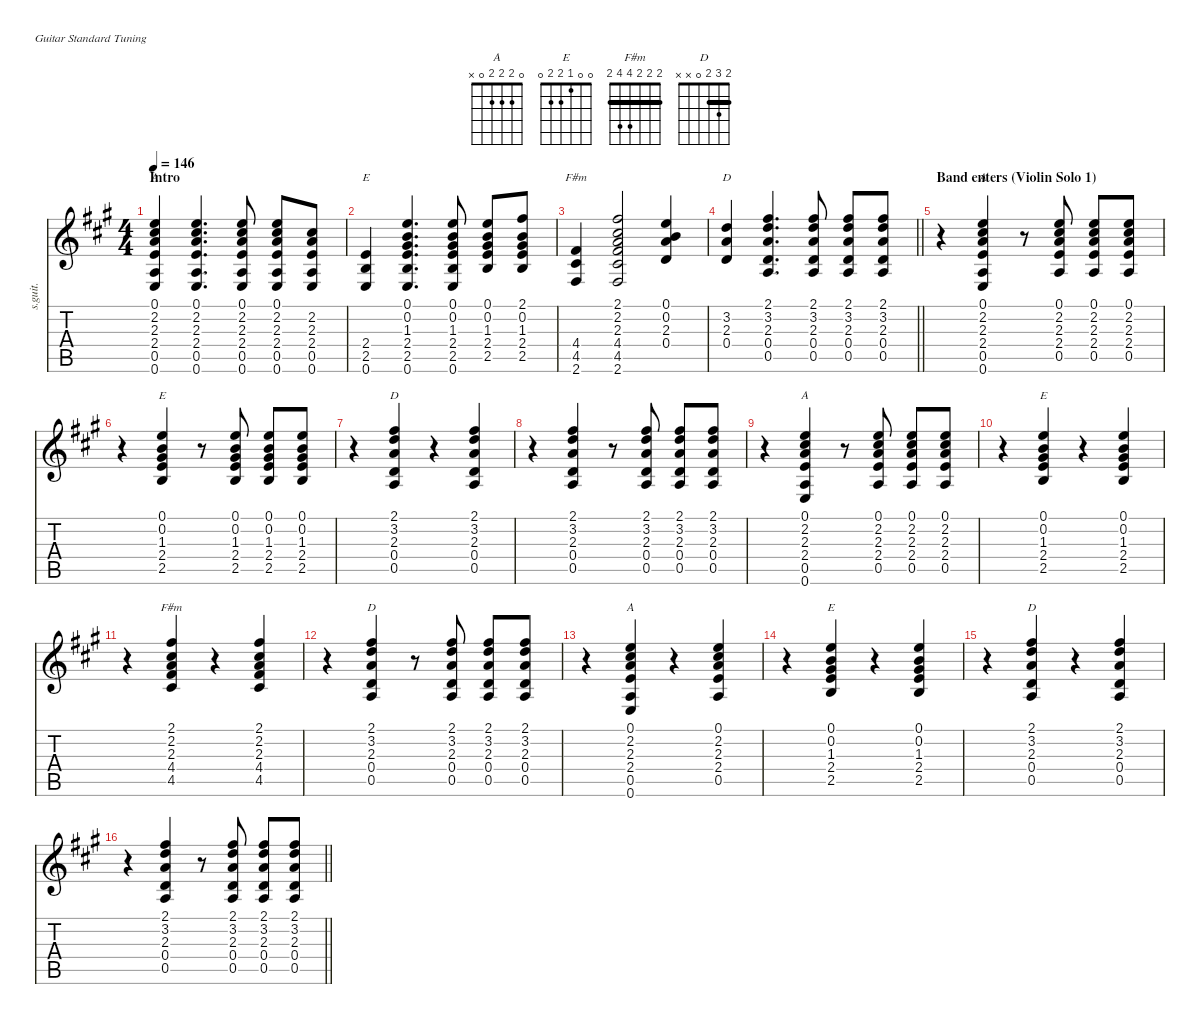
\defaultSystemsLayout 4
\hideDynamics
\bracketExtendMode nobrackets
\otherSystemsTrackNameOrientation horizontal
\track ("Guitar" "s.guit.") {defaultSystemsLayout 8 instrument acousticguitarsteel}
\staff {score tabs}
\tuning (E4 B3 G3 D3 A2 E2)
\chord ("A" 0 2 2 2 0 x) {showfingering false}
\chord ("E" x x 1 2 2 0) {showfingering false}
\chord ("F#m" 2 2 2 4 4 2) {showfingering false barre (2 2 2)}
\chord ("D" 2 3 2 0 x x) {showfingering false barre 2}
\chord ("E" 0 0 1 2 2 0) {showfingering false}
\ts (4 4)
\beaming (8 2 2 2 2)
\section ("" "Intro")
\tempo 146
\clef g2
\ks a
(0.1{acc forcenatural} 2.2{acc #} 2.3{acc forcenatural} 2.4{acc forcenatural} 0.5{acc forcenatural} 0.6{acc forcenatural}).4{ch "A" dy f instrument acousticguitarsteel beam Up} (0.1{acc forcenatural} 2.2{acc #} 2.3{acc forcenatural} 2.4{acc forcenatural} 0.5{acc forcenatural} 0.6{acc forcenatural}).4{d beam Up} (0.1{acc forcenatural} 2.2{acc #} 2.3{acc forcenatural} 2.4{acc forcenatural} 0.5{acc forcenatural} 0.6{acc forcenatural}).8{beam Up} (0.1{acc forcenatural} 2.2{acc #} 2.3{acc forcenatural} 2.4{acc forcenatural} 0.5{acc forcenatural} 0.6{acc forcenatural}).8{beam Up} (2.2{acc #} 2.3{acc forcenatural} 2.4{acc forcenatural} 0.5{acc forcenatural} 0.6{acc forcenatural}).8{beam Up} |
(2.4{acc forcenatural} 2.5{acc forcenatural} 0.6{acc forcenatural}).4{ch "E" beam Up} (0.1{acc forcenatural} 0.2{acc forcenatural} 1.3{acc #} 2.4{acc forcenatural} 2.5{acc forcenatural} 0.6{acc forcenatural}).4{d beam Up} (0.1{acc forcenatural} 0.2{acc forcenatural} 1.3{acc #} 2.4{acc forcenatural} 2.5{acc forcenatural} 0.6{acc forcenatural}).8{beam Up} (0.1{acc forcenatural} 0.2{acc forcenatural} 1.3{acc #} 2.4{acc forcenatural} 2.5{acc forcenatural}).8{beam Up} (2.1{acc #} 0.2{acc forcenatural} 1.3{acc #} 2.4{acc forcenatural} 2.5{acc forcenatural}).8{beam Up} |
(4.4{acc #} 4.5{acc #} 2.6{acc #}).4{ch "F#m" beam Up} (2.1{acc #} 2.2{acc #} 2.3{acc forcenatural} 4.4{acc #} 4.5{acc #} 2.6{acc #}).2{beam Up} (0.1{acc forcenatural} 0.2{acc forcenatural} 2.3{acc forcenatural} 0.4{acc forcenatural}).4{beam Up} |
\barLineRight lightlight
(3.2{acc forcenatural} 2.3{acc forcenatural} 0.4{acc forcenatural}).4{ch "D" beam Up} (2.1{acc #} 3.2{acc forcenatural} 2.3{acc forcenatural} 0.4{acc forcenatural} 0.5{acc forcenatural}).4{d beam Up} (2.1{acc #} 3.2{acc forcenatural} 2.3{acc forcenatural} 0.4{acc forcenatural} 0.5{acc forcenatural}).8{beam Up} (2.1{acc #} 3.2{acc forcenatural} 2.3{acc forcenatural} 0.4{acc forcenatural} 0.5{acc forcenatural}).8{beam Up} (2.1{acc #} 3.2{acc forcenatural} 2.3{acc forcenatural} 0.4{acc forcenatural} 0.5{acc forcenatural}).8{beam Up} |
\section ("" "Band enters (Violin Solo 1)")
r.4{beam Down} (0.1{acc forcenatural} 2.2{acc #} 2.3{acc forcenatural} 2.4{acc forcenatural} 0.5{acc forcenatural} 0.6{acc forcenatural}).4{ch "A" beam Up} r.8{beam Up} (0.1{acc forcenatural} 2.2{acc #} 2.3{acc forcenatural} 2.4{acc forcenatural} 0.5{acc forcenatural}).8{beam Up} (0.1{acc forcenatural} 2.2{acc #} 2.3{acc forcenatural} 2.4{acc forcenatural} 0.5{acc forcenatural}).8{beam Up} (0.1{acc forcenatural} 2.2{acc #} 2.3{acc forcenatural} 2.4{acc forcenatural} 0.5{acc forcenatural}).8{beam Up} |
r.4{beam Down} (0.1{acc forcenatural} 0.2{acc forcenatural} 1.3{acc #} 2.4{acc forcenatural} 2.5{acc forcenatural}).4{ch "E" beam Up} r.8{beam Up} (0.1{acc forcenatural} 0.2{acc forcenatural} 1.3{acc #} 2.4{acc forcenatural} 2.5{acc forcenatural}).8{beam Up} (0.1{acc forcenatural} 0.2{acc forcenatural} 1.3{acc #} 2.4{acc forcenatural} 2.5{acc forcenatural}).8{beam Up} (0.1{acc forcenatural} 0.2{acc forcenatural} 1.3{acc #} 2.4{acc forcenatural} 2.5{acc forcenatural}).8{beam Up} |
r.4{beam Down} (2.1{acc #} 3.2{acc forcenatural} 2.3{acc forcenatural} 0.4{acc forcenatural} 0.5{acc forcenatural}).4{ch "D" beam Up} r.4{beam Up} (2.1{acc #} 3.2{acc forcenatural} 2.3{acc forcenatural} 0.4{acc forcenatural} 0.5{acc forcenatural}).4{beam Up} |
r.4{beam Down} (2.1{acc #} 3.2{acc forcenatural} 2.3{acc forcenatural} 0.4{acc forcenatural} 0.5{acc forcenatural}).4{beam Up} r.8{beam Up} (2.1{acc #} 3.2{acc forcenatural} 2.3{acc forcenatural} 0.4{acc forcenatural} 0.5{acc forcenatural}).8{beam Up} (2.1{acc #} 3.2{acc forcenatural} 2.3{acc forcenatural} 0.4{acc forcenatural} 0.5{acc forcenatural}).8{beam Up} (2.1{acc #} 3.2{acc forcenatural} 2.3{acc forcenatural} 0.4{acc forcenatural} 0.5{acc forcenatural}).8{beam Up} |
r.4{beam Down} (0.1{acc forcenatural} 2.2{acc #} 2.3{acc forcenatural} 2.4{acc forcenatural} 0.5{acc forcenatural} 0.6{acc forcenatural}).4{ch "A" beam Up} r.8{beam Up} (0.1{acc forcenatural} 2.2{acc #} 2.3{acc forcenatural} 2.4{acc forcenatural} 0.5{acc forcenatural}).8{beam Up} (0.1{acc forcenatural} 2.2{acc #} 2.3{acc forcenatural} 2.4{acc forcenatural} 0.5{acc forcenatural}).8{beam Up} (0.1{acc forcenatural} 2.2{acc #} 2.3{acc forcenatural} 2.4{acc forcenatural} 0.5{acc forcenatural}).8{beam Up} |
r.4{beam Down} (0.1{acc forcenatural} 0.2{acc forcenatural} 1.3{acc #} 2.4{acc forcenatural} 2.5{acc forcenatural}).4{ch "E" beam Up} r.4{beam Up} (0.1{acc forcenatural} 0.2{acc forcenatural} 1.3{acc #} 2.4{acc forcenatural} 2.5{acc forcenatural}).4{beam Up} |
r.4{beam Down} (2.1{acc #} 2.2{acc #} 2.3{acc forcenatural} 4.4{acc #} 4.5{acc #}).4{ch "F#m" beam Up} r.4{beam Up} (2.1{acc #} 2.2{acc #} 2.3{acc forcenatural} 4.4{acc #} 4.5{acc #}).4{beam Up} |
r.4{beam Down} (2.1{acc #} 3.2{acc forcenatural} 2.3{acc forcenatural} 0.4{acc forcenatural} 0.5{acc forcenatural}).4{ch "D" beam Up} r.8{beam Up} (2.1{acc #} 3.2{acc forcenatural} 2.3{acc forcenatural} 0.4{acc forcenatural} 0.5{acc forcenatural}).8{beam Up} (2.1{acc #} 3.2{acc forcenatural} 2.3{acc forcenatural} 0.4{acc forcenatural} 0.5{acc forcenatural}).8{beam Up} (2.1{acc #} 3.2{acc forcenatural} 2.3{acc forcenatural} 0.4{acc forcenatural} 0.5{acc forcenatural}).8{beam Up} |
r.4{beam Down} (0.1{acc forcenatural} 2.2{acc #} 2.3{acc forcenatural} 2.4{acc forcenatural} 0.5{acc forcenatural} 0.6{acc forcenatural}).4{ch "A" beam Up} r.4{beam Up} (0.1{acc forcenatural} 2.2{acc #} 2.3{acc forcenatural} 2.4{acc forcenatural} 0.5{acc forcenatural}).4{beam Up} |
r.4{beam Down} (0.1{acc forcenatural} 0.2{acc forcenatural} 1.3{acc #} 2.4{acc forcenatural} 2.5{acc forcenatural}).4{ch "E" beam Up} r.4{beam Up} (0.1{acc forcenatural} 0.2{acc forcenatural} 1.3{acc #} 2.4{acc forcenatural} 2.5{acc forcenatural}).4{beam Up} |
r.4{beam Down} (2.1{acc #} 3.2{acc forcenatural} 2.3{acc forcenatural} 0.4{acc forcenatural} 0.5{acc forcenatural}).4{ch "D" beam Up} r.4{beam Up} (2.1{acc #} 3.2{acc forcenatural} 2.3{acc forcenatural} 0.4{acc forcenatural} 0.5{acc forcenatural}).4{beam Up} |
\barLineRight lightlight
r.4{beam Down} (2.1{acc #} 3.2{acc forcenatural} 2.3{acc forcenatural} 0.4{acc forcenatural} 0.5{acc forcenatural}).4{beam Up} r.8{beam Up} (2.1{acc #} 3.2{acc forcenatural} 2.3{acc forcenatural} 0.4{acc forcenatural} 0.5{acc forcenatural}).8{beam Up} (2.1{acc #} 3.2{acc forcenatural} 2.3{acc forcenatural} 0.4{acc forcenatural} 0.5{acc forcenatural}).8{beam Up} (2.1{acc #} 3.2{acc forcenatural} 2.3{acc forcenatural} 0.4{acc forcenatural} 0.5{acc forcenatural}).8{beam Up}
